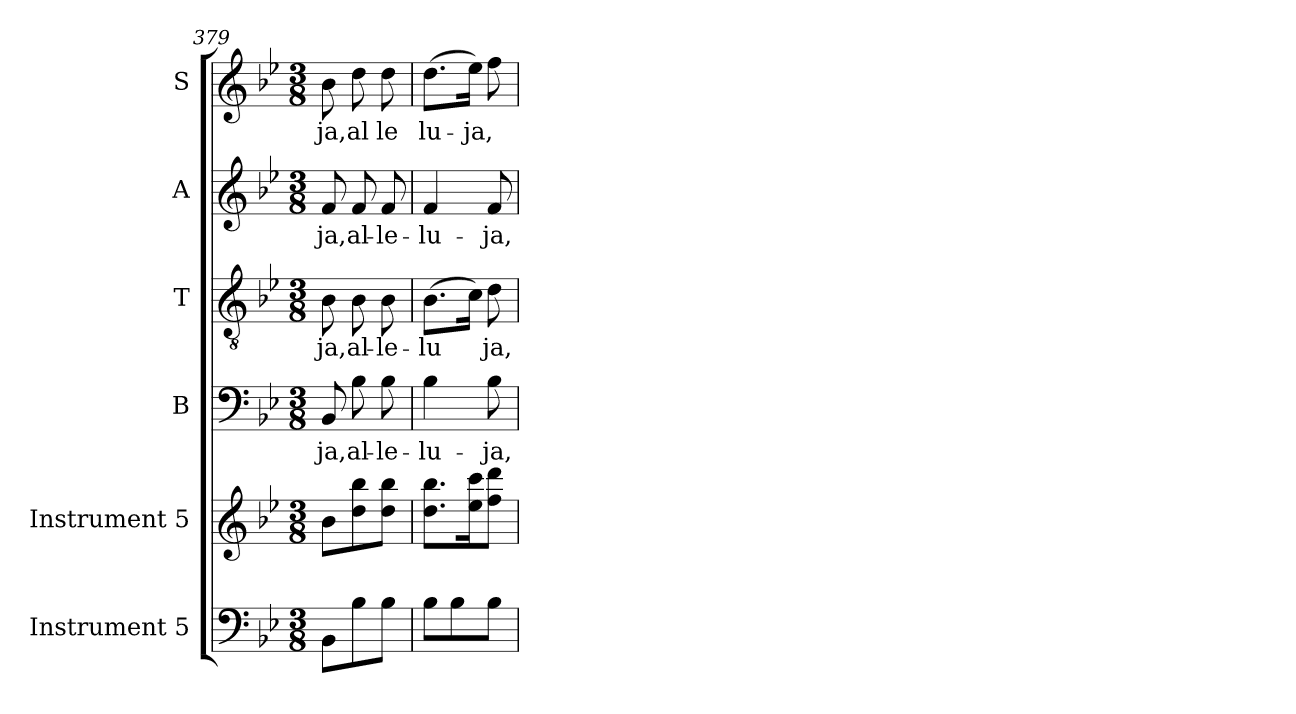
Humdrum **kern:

**kern	**kern	**kern	**text	**kern	**text	**kern	**text	**kern	**text
*part6	*part5	*part4	*part4	*part3	*part3	*part2	*part2	*part1	*part1
*staff6	*staff5	*staff4	*staff4	*staff3	*staff3	*staff2	*staff2	*staff1	*staff1
*I"Instrument 5	*I"Instrument 5	*I"B	*	*I"T	*	*I"A	*	*I"S	*
*	*	*I'B	*	*I'T	*	*I'A	*	*I'S	*
*clefF4	*clefG2	*clefF4	*	*clefGv2	*	*clefG2	*	*clefG2	*
*k[b-e-]	*k[b-e-]	*k[b-e-]	*	*k[b-e-]	*	*k[b-e-]	*	*k[b-e-]	*
*B-:	*B-:	*B-:	*	*B-:	*	*B-:	*	*B-:	*
*M3/8	*M3/8	*M3/8	*	*M3/8	*	*M3/8	*	*M3/8	*
=379	=379	=379	=379	=379	=379	=379	=379	=379	=379
!	!	!	!LO:LY:b:cj	!	!LO:LY:b:cj	!	!LO:LY:b:cj	!	!LO:LY:b:cj
8BB-\L	8b-\L	8BB-/	-ja,	8B-\	-ja,	8f/	-ja,	8b-\	ja,
!	!	!	!LO:LY:b:cj	!	!LO:LY:b:cj	!	!LO:LY:b:cj	!	!LO:LY:b:cj
8B-\	8dd\ 8bb-\	8B-\	al-	8B-\	al-	8f/	al-	8dd\	al
!	!	!	!LO:LY:b:cj	!	!LO:LY:b:cj	!	!LO:LY:b:cj	!	!LO:LY:b:cj
8B-\J	8dd\ 8bb-\J	8B-\	-le-	8B-\	-le-	8f/	-le-	8dd\	le
=380	=380	=380	=380	=380	=380	=380	=380	=380	=380
!	!	!	!LO:LY:b:cj	!	!LO:LY:b:cj	!	!LO:LY:b:cj	!	!LO:LY:b:cj
8B-\L	8.dd\ 8.bb-\L	4B-\	-lu-	(>8.B-\L	-lu-	4f/	-lu-	(>8.dd\L	lu-
8B-\	.	.	.	.	.	.	.	.	.
!	!	!	!	!	!LO:LY:b:cj	!	!	!	!LO:LY:b:cj
.	16ee-\ 16ccc\	.	.	16c\J)	--	.	.	16ee-\J)	-ja,
!	!	!	!LO:LY:b:cj	!	!LO:LY:b:cj	!	!LO:LY:b:cj	!	!LO:LY:b:cj
8B-\J	8ff\ 8ddd\J	8B-\	-ja,	8d\	-ja,	8f/	-ja,	8ff\	.
=	=	=	=	=	=	=	=	=	=
*-	*-	*-	*-	*-	*-	*-	*-	*-	*-
